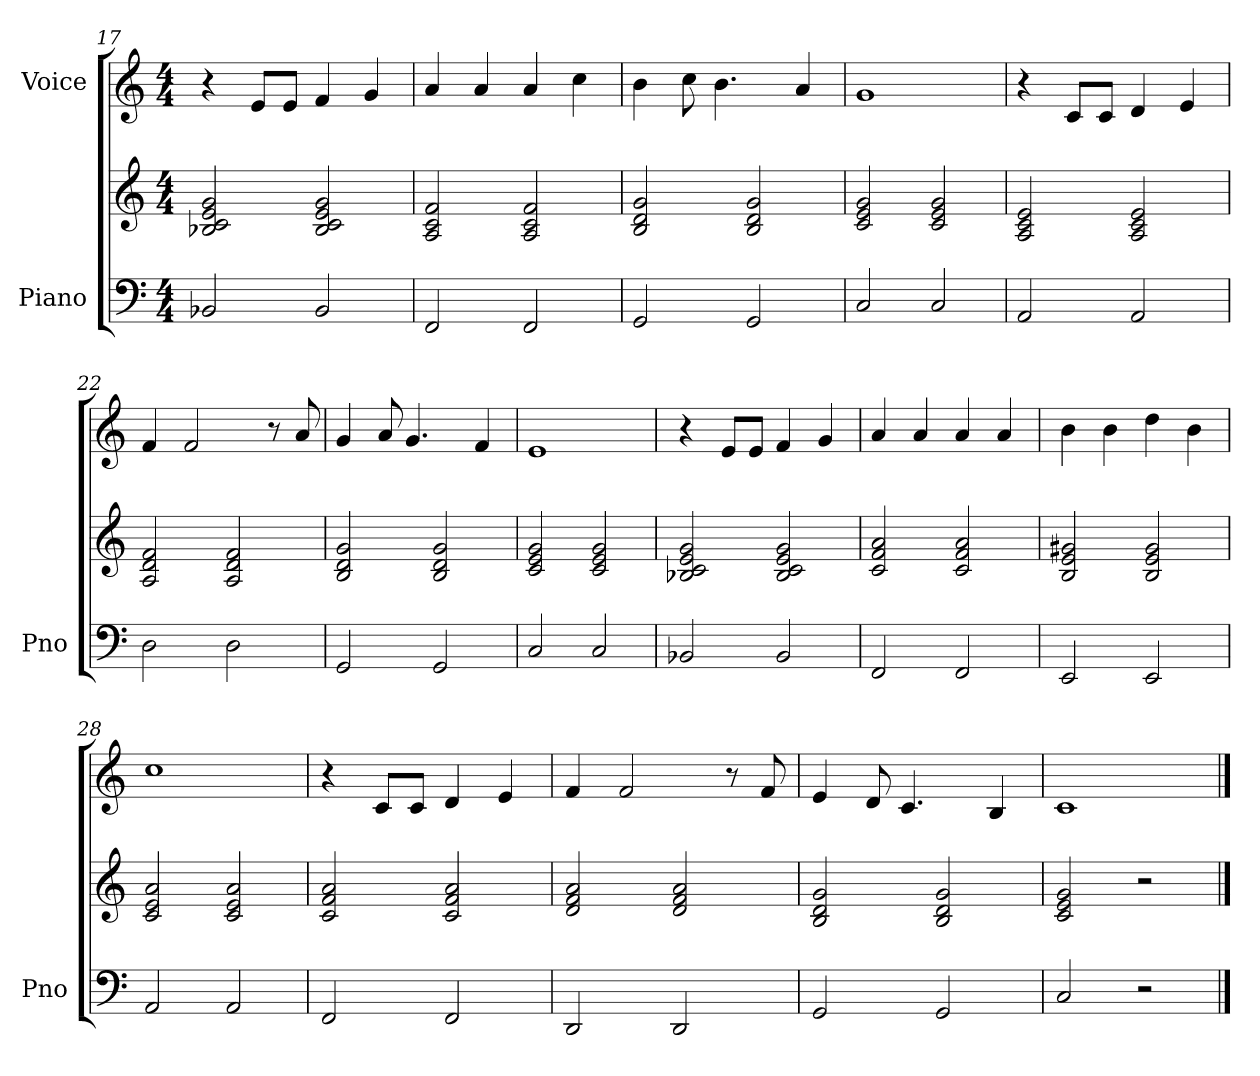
**kern	**kern	**kern
*part2	*part2	*part1
*staff3	*staff2	*staff1
*I"Piano	*	*I"Voice
*I'Pno	*	*
!!LO:LB:g=z
*clefF4	*clefG2	*clefG2
*k[]	*k[]	*k[]
*M4/4	*M4/4	*M4/4
=17	=17	=17
2BB-X/	2B-X/ 2c/ 2e/ 2g/	4r
.	.	8e/L
.	.	8e/J
2BB-/	2B-/ 2c/ 2e/ 2g/	4f/
.	.	4g/
=18	=18	=18
2FF/	2A/ 2c/ 2f/	4a/
.	.	4a/
2FF/	2A/ 2c/ 2f/	4a/
.	.	4cc\
=19	=19	=19
2GG/	2B/ 2d/ 2g/	4b\
.	.	8cc\
.	.	4.b\
2GG/	2B/ 2d/ 2g/	.
.	.	4a/
=20	=20	=20
2C/	2c/ 2e/ 2g/	1g
2C/	2c/ 2e/ 2g/	.
=21	=21	=21
2AA/	2A/ 2c/ 2e/	4r
.	.	8c/L
.	.	8c/J
2AA/	2A/ 2c/ 2e/	4d/
.	.	4e/
=22	=22	=22
2D\	2A/ 2d/ 2f/	4f/
.	.	2f/
2D\	2A/ 2d/ 2f/	.
.	.	8r
.	.	8a/
=23	=23	=23
2GG/	2B/ 2d/ 2g/	4g/
.	.	8a/
.	.	4.g/
2GG/	2B/ 2d/ 2g/	.
.	.	4f/
=24	=24	=24
2C/	2c/ 2e/ 2g/	1e
2C/	2c/ 2e/ 2g/	.
!!LO:LB:g=z
=25	=25	=25
2BB-X/	2B-X/ 2c/ 2e/ 2g/	4r
.	.	8e/L
.	.	8e/J
2BB-/	2B-/ 2c/ 2e/ 2g/	4f/
.	.	4g/
=26	=26	=26
2FF/	2c/ 2f/ 2a/	4a/
.	.	4a/
2FF/	2c/ 2f/ 2a/	4a/
.	.	4a/
=27	=27	=27
2EE/	2B/ 2e/ 2g#X/	4b\
.	.	4b\
2EE/	2B/ 2e/ 2g#/	4dd\
.	.	4b\
=28	=28	=28
2AA/	2c/ 2e/ 2a/	1cc
2AA/	2c/ 2e/ 2a/	.
=29	=29	=29
2FF/	2c/ 2f/ 2a/	4r
.	.	8c/L
.	.	8c/J
2FF/	2c/ 2f/ 2a/	4d/
.	.	4e/
=30	=30	=30
2DD/	2d/ 2f/ 2a/	4f/
.	.	2f/
2DD/	2d/ 2f/ 2a/	.
.	.	8r
.	.	8f/
=31	=31	=31
2GG/	2B/ 2d/ 2g/	4e/
.	.	8d/
.	.	4.c/
2GG/	2B/ 2d/ 2g/	.
.	.	4B/
=32	=32	=32
2C/	2c/ 2e/ 2g/	1c
2r	2r	.
==	==	==
*-	*-	*-
